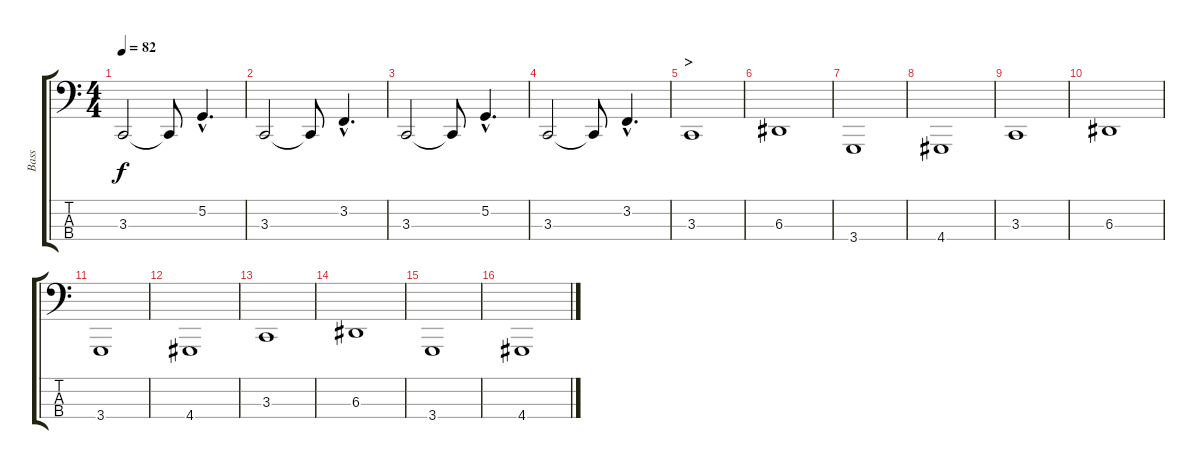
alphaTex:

\track ("Bass" "Bass") {instrument synthvoice}
\staff {score tabs}
\tuning (G2 D2 A1 E1) {hide}
\ts (4 4)
\tempo 82
\clef f4
\ks c
3.3.2{dy f} 3.3{t}.8 5.2{hac}.4{d} |
3.3.2 3.3{t}.8 3.2{hac}.4{d} |
3.3.2 3.3{t}.8 5.2{hac}.4{d} |
3.3.2 3.3{t}.8 3.2{hac}.4{d} |
\section ("" ">")
3.3.1 |
6.3.1 |
3.4.1 |
4.4.1 |
3.3.1 |
6.3.1 |
3.4.1 |
4.4.1 |
3.3.1 |
6.3.1 |
3.4.1 |
4.4.1
